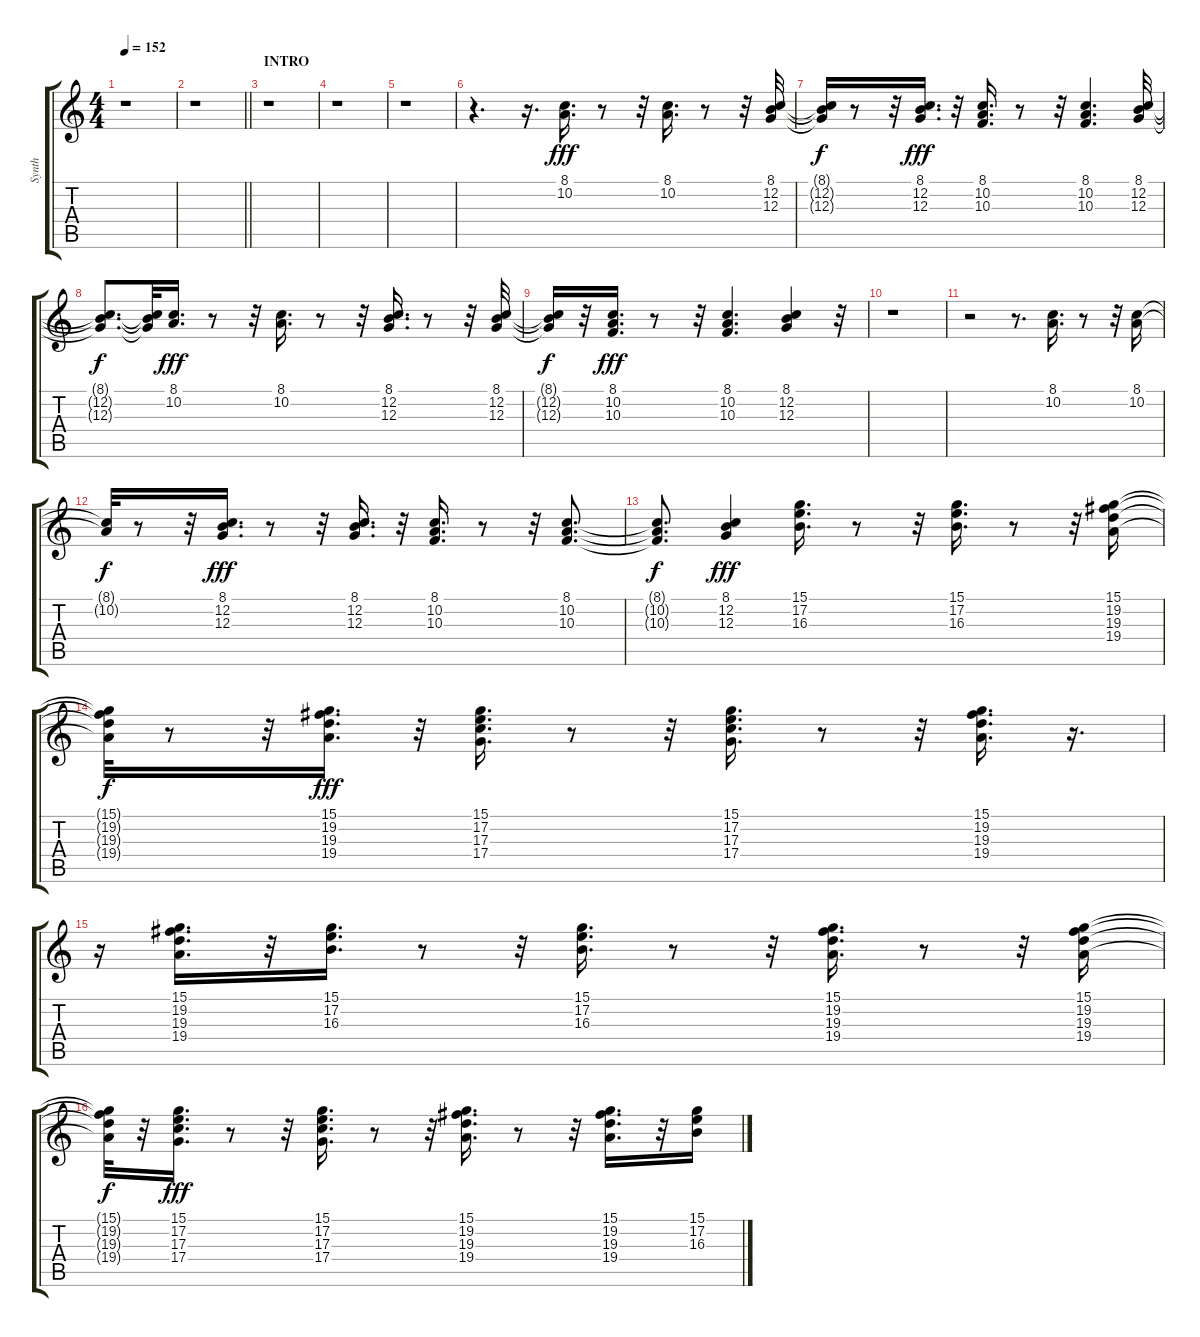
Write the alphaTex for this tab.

\track ("Synth" "Synth") {instrument synthstrings1}
\staff {score tabs}
\tuning (E4 B3 G3 D3 A2 E2) {hide}
\ts (4 4)
\tempo 152
\clef g2
\ks c
r.1{dy fff instrument synthstrings1} |
\barLineRight lightlight
r.1 |
\section ("" "INTRO")
r.1 |
r.1 |
r.1 |
r.4{d} r.16{d} (8.1 10.2).16{d} r.8 r.32 (8.1 10.2).16{d} r.8 r.32 (8.1 12.2 12.3).32 |
(8.1{t} 12.2{t} 12.3{t}).16{dy f} r.8 r.32 (8.1 12.2 12.3).16{d dy fff} r.32 (8.1 10.2 10.3).16{d} r.8 r.32 (8.1 10.2 10.3).4{d} (8.1 12.2 12.3).32 |
(8.1{t} 12.2{t} 12.3{t}).8{d dy f} (8.1{t} 12.2{t} 12.3{t}).32 (8.1 10.2).16{d dy fff} r.8 r.32 (8.1 10.2).16{d} r.8 r.32 (8.1 12.2 12.3).16{d} r.8 r.32 (8.1 12.2 12.3).32 |
(8.1{t} 12.2{t} 12.3{t}).16{dy f} r.32 (8.1 10.2 10.3).16{d dy fff} r.8 r.32 (8.1 10.2 10.3).4{d} (8.1 12.2 12.3).4 r.32 |
r.1 |
r.2 r.8{d} (8.1 10.2).16{d} r.8 r.32 (8.1 10.2).16 |
(8.1{t} 10.2{t}).32{dy f} r.8 r.32 (8.1 12.2 12.3).16{d dy fff} r.8 r.32 (8.1 12.2 12.3).16{d} r.32 (8.1 10.2 10.3).16{d} r.8 r.32 (8.1 10.2 10.3).8{d} |
(8.1{t} 10.2{t} 10.3{t}).8{d dy f} (8.1 12.2 12.3).4{dy fff} (15.1 17.2 16.3).16{d} r.8 r.32 (15.1 17.2 16.3).16{d} r.8 r.32 (15.1 19.2 19.3 19.4).16 |
(15.1{t} 19.2{t} 19.3{t} 19.4{t}).32{dy f} r.8 r.32 (15.1 19.2 19.3 19.4).16{d dy fff} r.32 (15.1 17.2 17.3 17.4).16{d} r.8 r.32 (15.1 17.2 17.3 17.4).16{d} r.8 r.32 (15.1 19.2 19.3 19.4).16{d} r.16{d} |
r.16 (15.1 19.2 19.3 19.4).16{d} r.32 (15.1 17.2 16.3).16{d} r.8 r.32 (15.1 17.2 16.3).16{d} r.8 r.32 (15.1 19.2 19.3 19.4).16{d} r.8 r.32 (15.1 19.2 19.3 19.4).16 |
(15.1{t} 19.2{t} 19.3{t} 19.4{t}).32{dy f} r.32 (15.1 17.2 17.3 17.4).16{d dy fff} r.8 r.32 (15.1 17.2 17.3 17.4).16{d} r.8 r.32 (15.1 19.2 19.3 19.4).16{d} r.8 r.32 (15.1 19.2 19.3 19.4).16{d} r.32 (15.1 17.2 16.3).16
